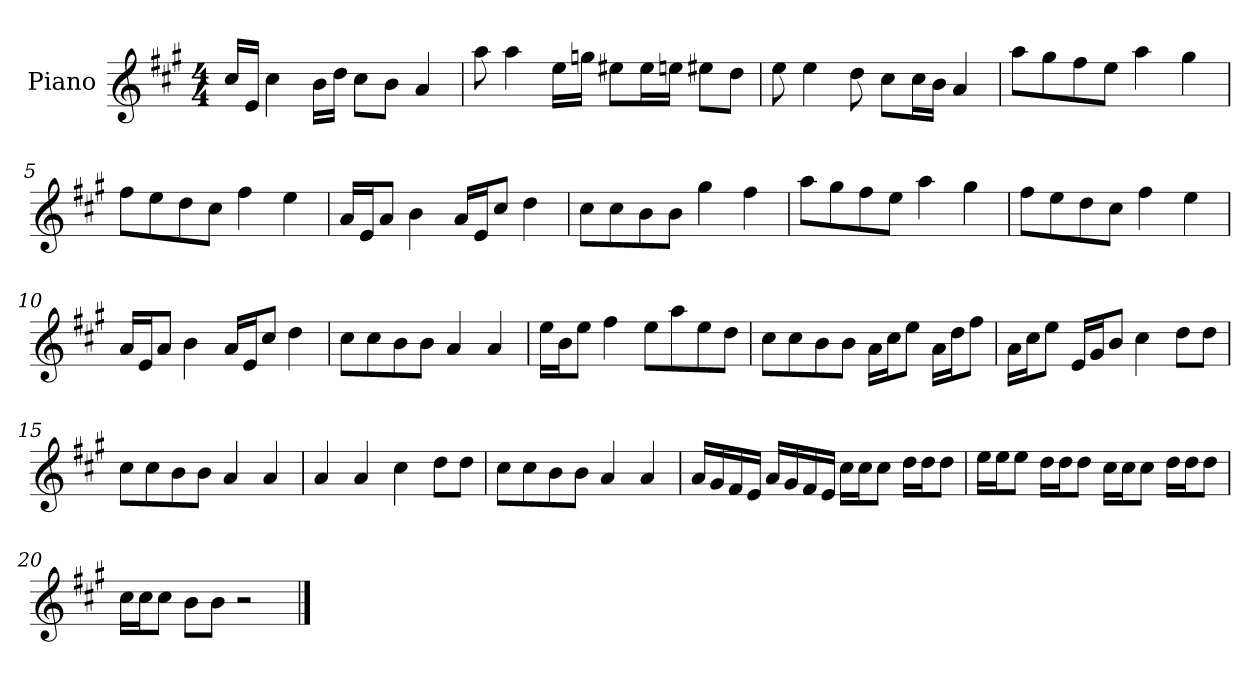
**kern
*part1
*staff1
*I"Piano
*I'P-no
*clefG2
*k[f#c#g#]
*M4/4
*MM90
=1
16cc#/LL
16e/JJ
4cc#\
16b\LL
16dd\JJ
8cc#\L
8b\J
4a/
=2
8aa\
4aa\
16ee\LL
16ggn\JJ
8ee#X\L
16ee#\L
16een\JJ
8ee#X\L
8dd\J
=3
8ee\
4ee\
8dd\
8cc#\L
16cc#\L
16b\JJ
4a/
=4
8aa\L
8gg#\
8ff#\
8ee\J
4aa\
4gg#\
!!LO:LB:g=z
=5
8ff#\L
8ee\
8dd\
8cc#\J
4ff#\
4ee\
=6
16a/LL
16e/J
8a/J
4b\
16a/LL
16e/J
8cc#/J
4dd\
=7
8cc#\L
8cc#\
8b\
8b\J
4gg#\
4ff#\
=8
8aa\L
8gg#\
8ff#\
8ee\J
4aa\
4gg#\
=9
8ff#\L
8ee\
8dd\
8cc#\J
4ff#\
4ee\
=10
16a/LL
16e/J
8a/J
4b\
16a/LL
16e/J
8cc#/J
4dd\
!!LO:LB:g=z
=11
8cc#\L
8cc#\
8b\
8b\J
4a/
4a/
=12
16ee\LL
16b\J
8ee\J
4ff#\
8ee\L
8aa\
8ee\
8dd\J
=13
8cc#\L
8cc#\
8b\
8b\J
16a\LL
16cc#\J
8ee\J
16a\LL
16dd\J
8ff#\J
=14
16a\LL
16cc#\J
8ee\J
16e/LL
16g#/J
8b/J
4cc#\
8dd\L
8dd\J
=15
8cc#\L
8cc#\
8b\
8b\J
4a/
4a/
!!LO:LB:g=z
=16
4a/
4a/
4cc#\
8dd\L
8dd\J
=17
8cc#\L
8cc#\
8b\
8b\J
4a/
4a/
=18
16a/LL
16g#/
16f#/
16e/JJ
16a/LL
16g#/
16f#/
16e/JJ
16cc#\LL
16cc#\J
8cc#\J
16dd\LL
16dd\J
8dd\J
=19
16ee\LL
16ee\J
8ee\J
16dd\LL
16dd\J
8dd\J
16cc#\LL
16cc#\J
8cc#\J
16dd\LL
16dd\J
8dd\J
=20
16cc#\LL
16cc#\J
8cc#\J
8b\L
8b\J
2r
==
*-
